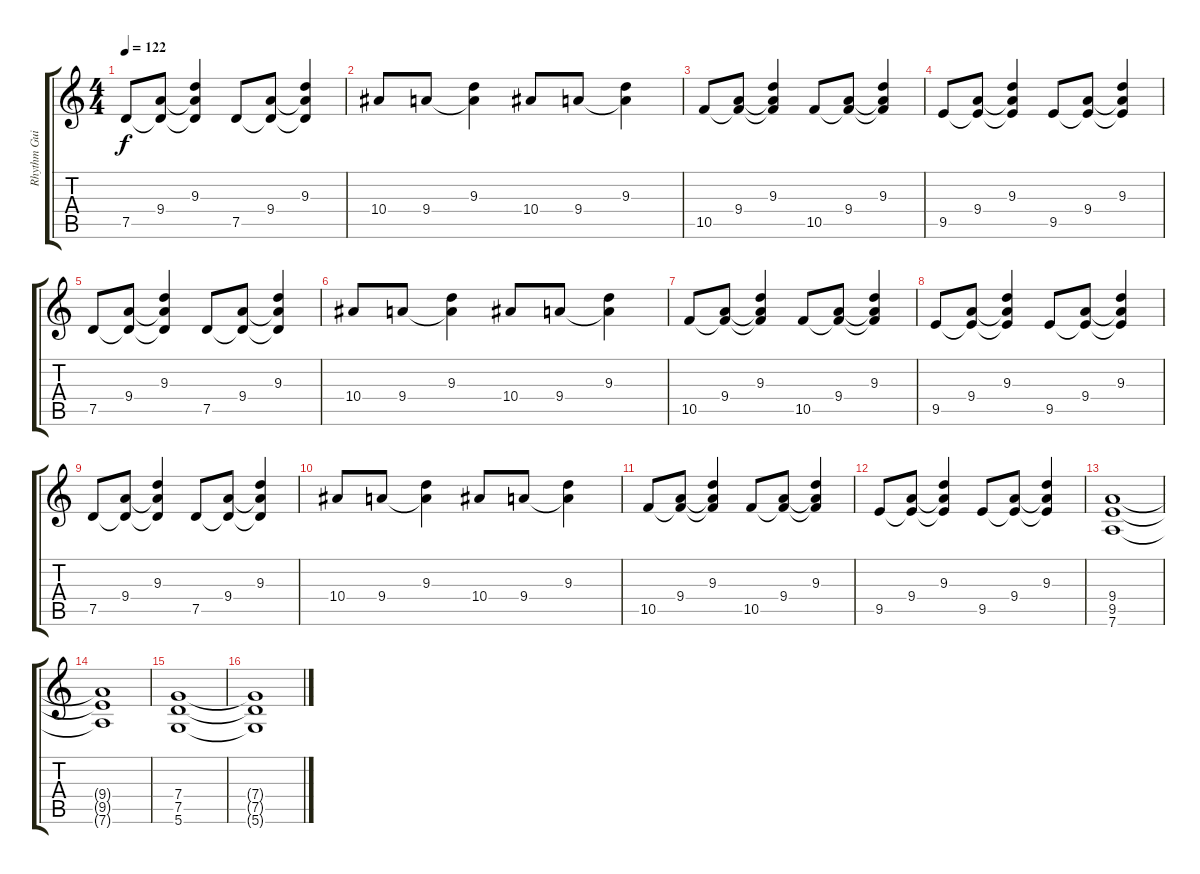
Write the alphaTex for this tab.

\track ("Rhythm Guitar" "Rhythm Gui") {instrument acousticguitarsteel}
\staff {score tabs}
\tuning (D4 A3 F3 C3 G2 D2) {hide}
\ts (4 4)
\tempo 122
\clef g2
\ks c
7.5.8{dy f} (9.4 7.5{t}).8 (9.3 9.4{t} 7.5{t}).4 7.5.8 (9.4 7.5{t}).8 (9.3 9.4{t} 7.5{t}).4 |
10.4.8 9.4.8 (9.3 9.4{t}).4 10.4.8 9.4.8 (9.3 9.4{t}).4 |
10.5.8 (9.4 10.5{t}).8 (9.3 9.4{t} 10.5{t}).4 10.5.8 (9.4 10.5{t}).8 (9.3 9.4{t} 10.5{t}).4 |
9.5.8 (9.4 9.5{t}).8 (9.3 9.4{t} 9.5{t}).4 9.5.8 (9.4 9.5{t}).8 (9.3 9.4{t} 9.5{t}).4 |
7.5.8{volume 12} (9.4 7.5{t}).8 (9.3 9.4{t} 7.5{t}).4 7.5.8 (9.4 7.5{t}).8 (9.3 9.4{t} 7.5{t}).4 |
10.4.8 9.4.8 (9.3 9.4{t}).4 10.4.8 9.4.8 (9.3 9.4{t}).4 |
10.5.8 (9.4 10.5{t}).8 (9.3 9.4{t} 10.5{t}).4 10.5.8 (9.4 10.5{t}).8 (9.3 9.4{t} 10.5{t}).4 |
9.5.8 (9.4 9.5{t}).8 (9.3 9.4{t} 9.5{t}).4 9.5.8 (9.4 9.5{t}).8 (9.3 9.4{t} 9.5{t}).4 |
7.5.8 (9.4 7.5{t}).8 (9.3 9.4{t} 7.5{t}).4 7.5.8 (9.4 7.5{t}).8 (9.3 9.4{t} 7.5{t}).4 |
10.4.8 9.4.8 (9.3 9.4{t}).4 10.4.8 9.4.8 (9.3 9.4{t}).4 |
10.5.8 (9.4 10.5{t}).8 (9.3 9.4{t} 10.5{t}).4 10.5.8 (9.4 10.5{t}).8 (9.3 9.4{t} 10.5{t}).4 |
9.5.8{volume 15} (9.4 9.5{t}).8 (9.3 9.4{t} 9.5{t}).4 9.5.8 (9.4 9.5{t}).8 (9.3 9.4{t} 9.5{t}).4 |
(9.4 9.5 7.6).1{instrument distortionguitar} |
(9.4{t} 9.5{t} 7.6{t}).1 |
(7.4 7.5 5.6).1 |
(7.4{t} 7.5{t} 5.6{t}).1
